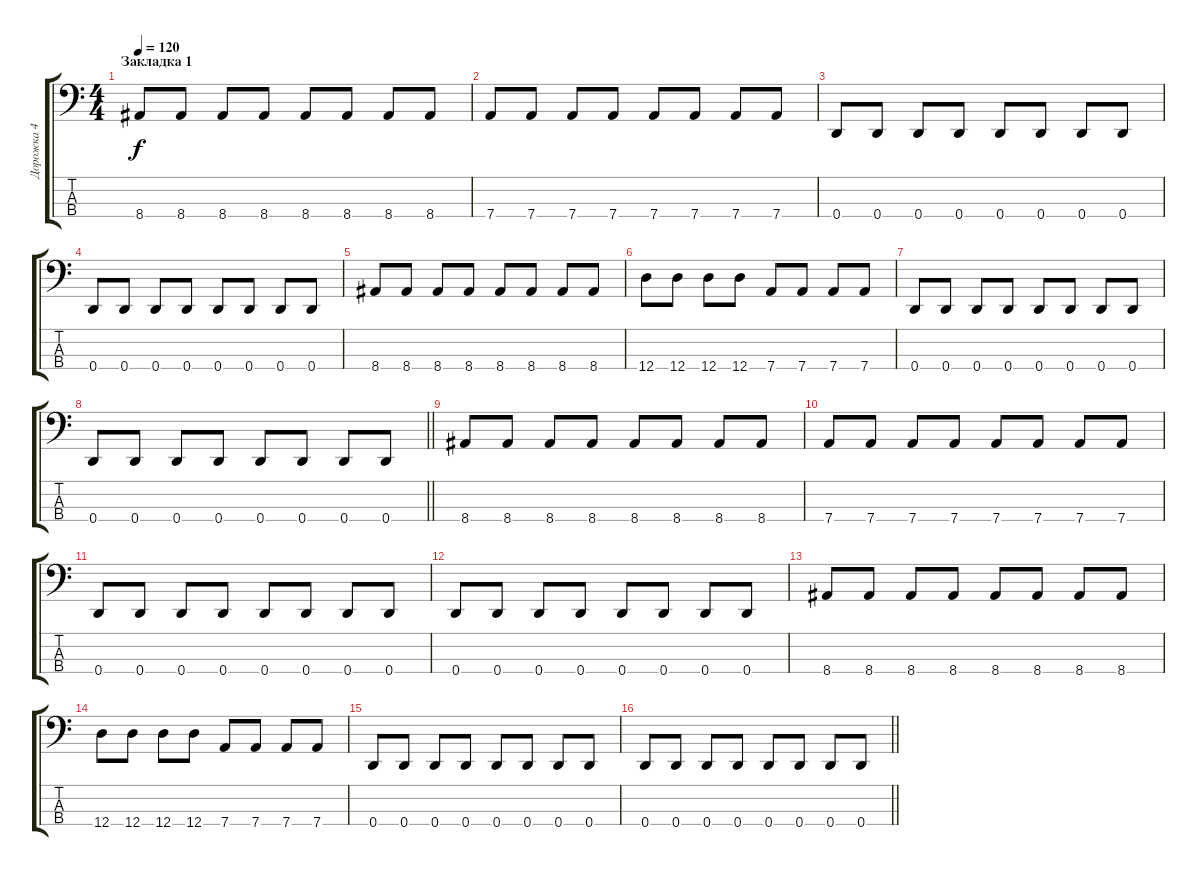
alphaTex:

\track ("Дорожка 4" "Дорожка 4") {instrument electricbassfinger}
\staff {score tabs}
\tuning (G2 D2 A1 D1) {hide}
\ts (4 4)
\section ("" "Закладка 1")
\tempo 120
\clef f4
\ks c
8.4.8{dy f} 8.4.8 8.4.8 8.4.8 8.4.8 8.4.8 8.4.8 8.4.8 |
7.4.8 7.4.8 7.4.8 7.4.8 7.4.8 7.4.8 7.4.8 7.4.8 |
0.4.8 0.4.8 0.4.8 0.4.8 0.4.8 0.4.8 0.4.8 0.4.8 |
0.4.8 0.4.8 0.4.8 0.4.8 0.4.8 0.4.8 0.4.8 0.4.8 |
8.4.8 8.4.8 8.4.8 8.4.8 8.4.8 8.4.8 8.4.8 8.4.8 |
12.4.8 12.4.8 12.4.8 12.4.8 7.4.8 7.4.8 7.4.8 7.4.8 |
0.4.8 0.4.8 0.4.8 0.4.8 0.4.8 0.4.8 0.4.8 0.4.8 |
\barLineRight lightlight
0.4.8 0.4.8 0.4.8 0.4.8 0.4.8 0.4.8 0.4.8 0.4.8 |
8.4.8 8.4.8 8.4.8 8.4.8 8.4.8 8.4.8 8.4.8 8.4.8 |
7.4.8 7.4.8 7.4.8 7.4.8 7.4.8 7.4.8 7.4.8 7.4.8 |
0.4.8 0.4.8 0.4.8 0.4.8 0.4.8 0.4.8 0.4.8 0.4.8 |
0.4.8 0.4.8 0.4.8 0.4.8 0.4.8 0.4.8 0.4.8 0.4.8 |
8.4.8 8.4.8 8.4.8 8.4.8 8.4.8 8.4.8 8.4.8 8.4.8 |
12.4.8 12.4.8 12.4.8 12.4.8 7.4.8 7.4.8 7.4.8 7.4.8 |
0.4.8 0.4.8 0.4.8 0.4.8 0.4.8 0.4.8 0.4.8 0.4.8 |
\barLineRight lightlight
0.4.8 0.4.8 0.4.8 0.4.8 0.4.8 0.4.8 0.4.8 0.4.8
